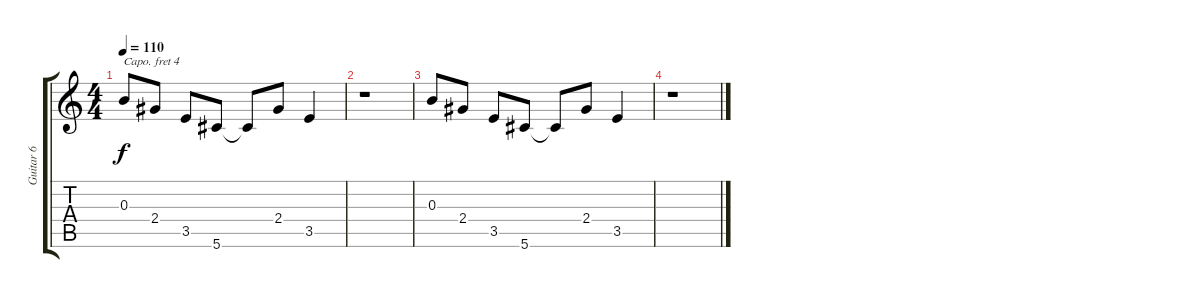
\track ("Guitar 6" "Guitar 6") {instrument acousticguitarsteel}
\staff {score tabs}
\capo 4
\tuning (E4 B3 G3 D3 A2 E2) {hide}
\ts (4 4)
\tempo 110
\clef g2
\ks c
0.3.8{dy f} 2.4.8 3.5.8 5.6.8 5.6{t}.8 2.4.8 3.5.4 |
r.1 |
0.3.8 2.4.8 3.5.8 5.6.8 5.6{t}.8 2.4.8 3.5.4 |
r.1
